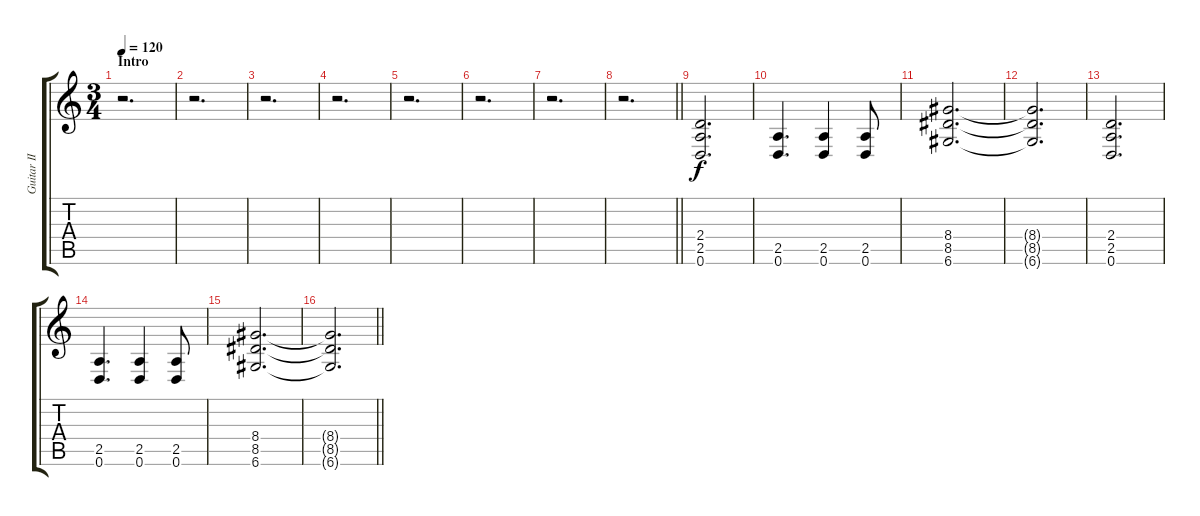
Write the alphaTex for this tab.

\track ("Guitar II" "Guitar II") {instrument distortionguitar}
\staff {score tabs}
\tuning (D4 A3 F3 C3 G2 D2) {hide}
\ts (3 4)
\section ("" "Intro")
\tempo 120
\clef g2
\ks c
r.2{d dy f instrument distortionguitar} |
r.2{d} |
r.2{d} |
r.2{d} |
r.2{d} |
r.2{d} |
r.2{d} |
\barLineRight lightlight
r.2{d} |
\section ("" "")
(2.4 2.5 0.6).2{d instrument distortionguitar} |
(2.5 0.6).4{d} (2.5 0.6).4 (2.5 0.6).8 |
(8.4 8.5 6.6).2{d} |
(8.4{t} 8.5{t} 6.6{t}).2{d} |
(2.4 2.5 0.6).2{d} |
(2.5 0.6).4{d} (2.5 0.6).4 (2.5 0.6).8 |
(8.4 8.5 6.6).2{d} |
\barLineRight lightlight
(8.4{t} 8.5{t} 6.6{t}).2{d}
